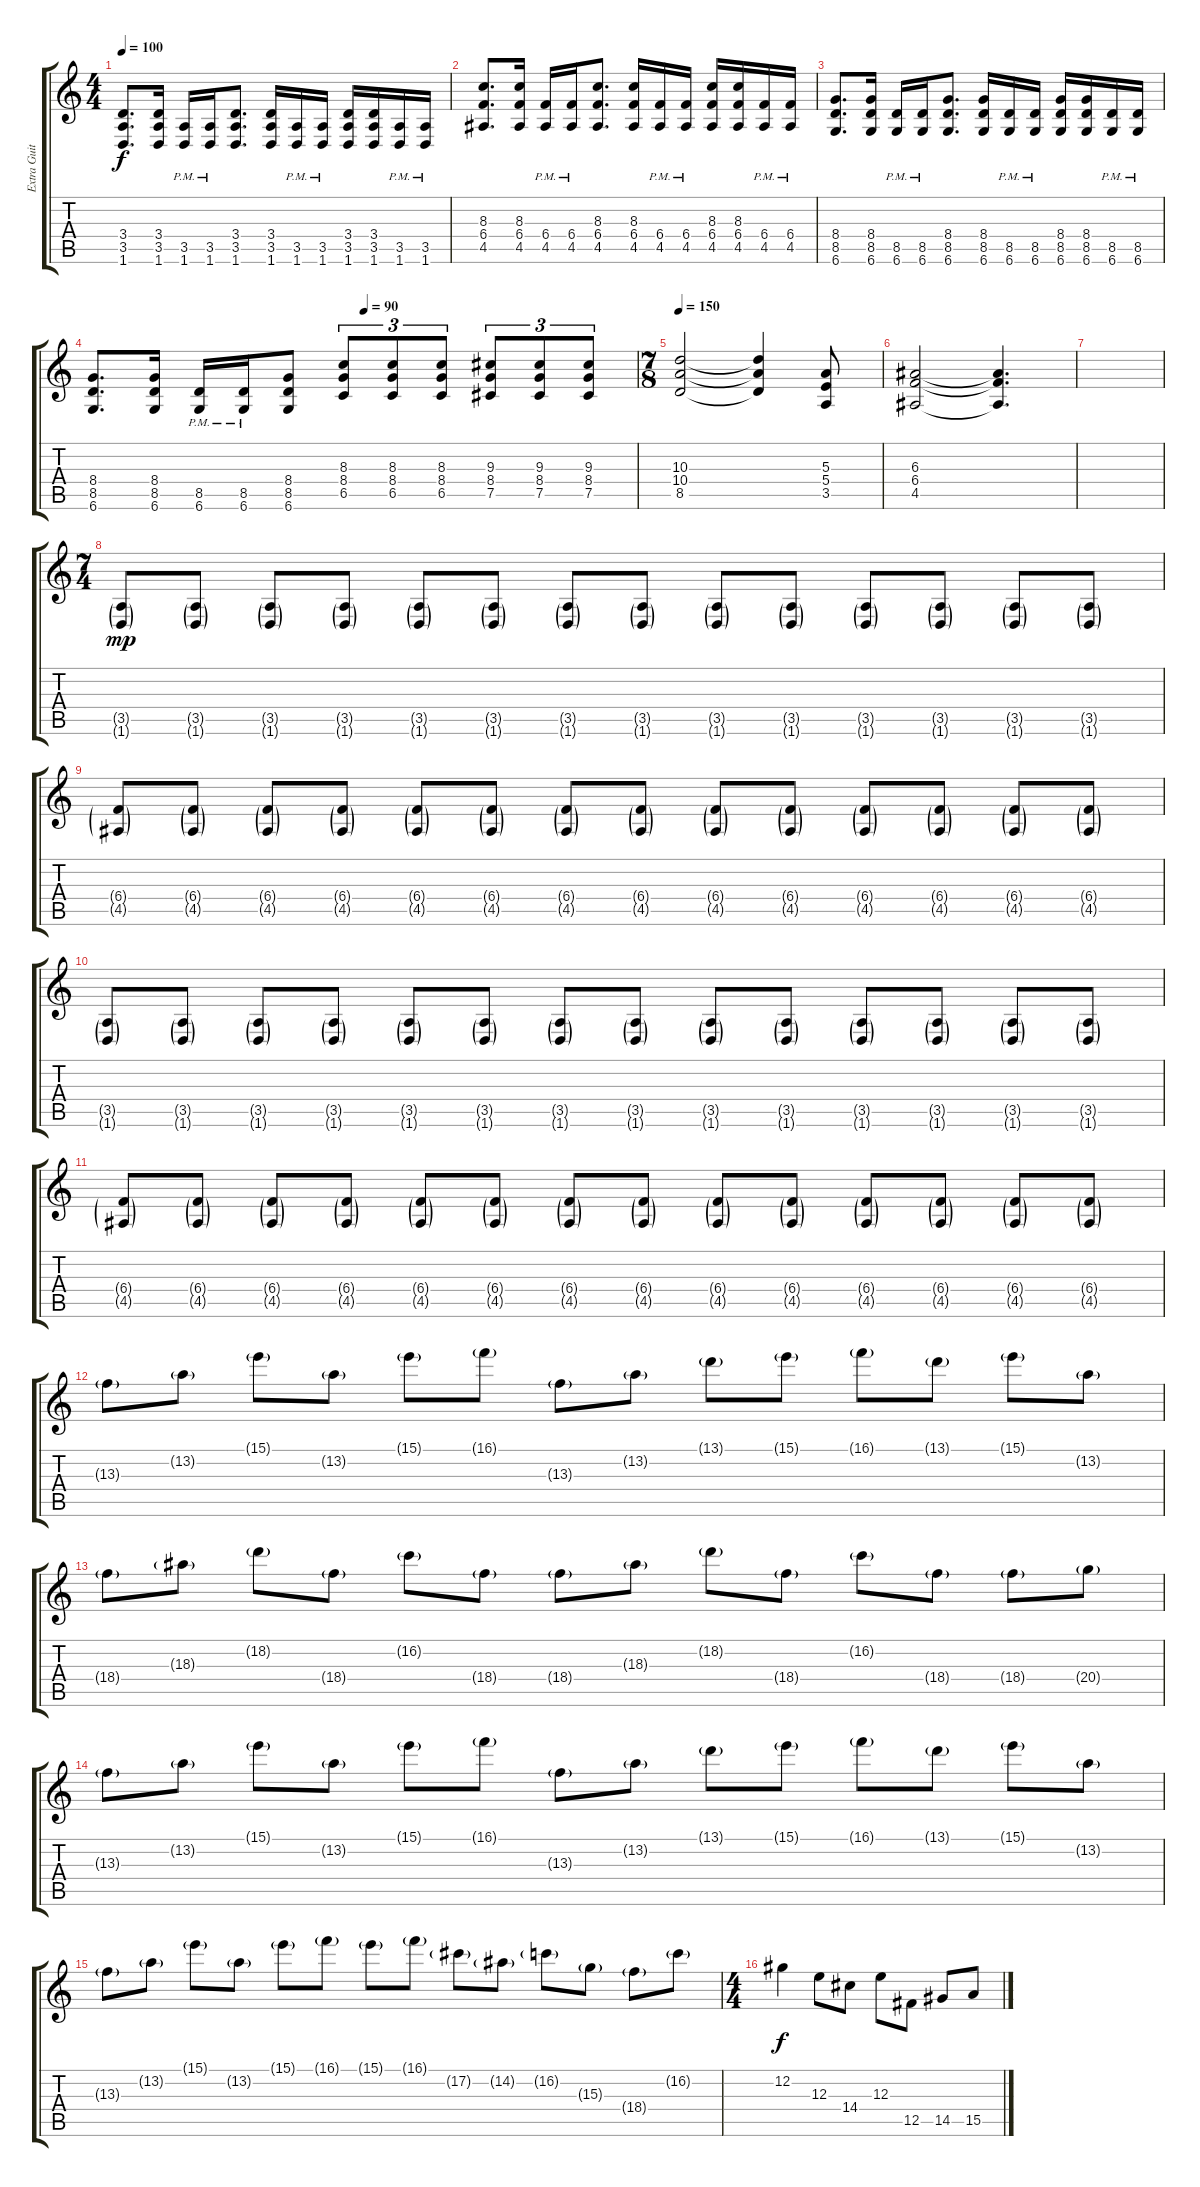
\track ("Extra Guitar" "Extra Guit") {instrument overdrivenguitar}
\staff {score tabs}
\tuning (Db4 Ab3 E3 B2 Gb2 Db2) {hide}
\ts (4 4)
\tempo 100
\clef g2
\ks c
(3.4 3.5 1.6).8{d dy f} (3.4 3.5 1.6).16 (3.5{pm} 1.6{pm}).16 (3.5{pm} 1.6{pm}).16 (3.4 3.5 1.6).8{d} (3.4 3.5 1.6).16 (3.5{pm} 1.6{pm}).16 (3.5{pm} 1.6{pm}).16 (3.4 3.5 1.6).16 (3.4 3.5 1.6).16 (3.5{pm} 1.6{pm}).16 (3.5{pm} 1.6{pm}).16 |
(8.3 6.4 4.5).8{d} (8.3 6.4 4.5).16 (6.4{pm} 4.5{pm}).16 (6.4{pm} 4.5{pm}).16 (8.3 6.4 4.5).8{d} (8.3 6.4 4.5).16 (6.4{pm} 4.5{pm}).16 (6.4{pm} 4.5{pm}).16 (8.3 6.4 4.5).16 (8.3 6.4 4.5).16 (6.4{pm} 4.5{pm}).16 (6.4{pm} 4.5{pm}).16 |
(8.4 8.5 6.6).8{d} (8.4 8.5 6.6).16 (8.5{pm} 6.6{pm}).16 (8.5{pm} 6.6{pm}).16 (8.4 8.5 6.6).8{d} (8.4 8.5 6.6).16 (8.5{pm} 6.6{pm}).16 (8.5{pm} 6.6{pm}).16 (8.4 8.5 6.6).16 (8.4 8.5 6.6).16 (8.5{pm} 6.6{pm}).16 (8.5{pm} 6.6{pm}).16 |
\tempo (90 0.5)
(8.4 8.5 6.6).8{d} (8.4 8.5 6.6).16 (8.5{pm} 6.6{pm}).16 (8.5{pm} 6.6{pm}).16 (8.4 8.5 6.6).8 (8.3 8.4 6.5).8{tu (3 2)} (8.3 8.4 6.5).8{tu (3 2)} (8.3 8.4 6.5).8{tu (3 2)} (9.3 8.4 7.5).8{tu (3 2)} (9.3 8.4 7.5).8{tu (3 2)} (9.3 8.4 7.5).8{tu (3 2)} |
\ts (7 8)
\tempo 150
(10.3 10.4 8.5).2 (10.3{t} 10.4{t} 8.5{t}).4 (5.3 5.4 3.5).8 |
(6.3 6.4 4.5).2 (6.3{t} 6.4{t} 4.5{t}).4{d} |
|
\ts (7 4)
(3.5{g} 1.6{g}).8{dy mp} (3.5{g} 1.6{g}).8 (3.5{g} 1.6{g}).8 (3.5{g} 1.6{g}).8 (3.5{g} 1.6{g}).8 (3.5{g} 1.6{g}).8 (3.5{g} 1.6{g}).8 (3.5{g} 1.6{g}).8 (3.5{g} 1.6{g}).8 (3.5{g} 1.6{g}).8 (3.5{g} 1.6{g}).8 (3.5{g} 1.6{g}).8 (3.5{g} 1.6{g}).8 (3.5{g} 1.6{g}).8 |
(6.4{g} 4.5{g}).8 (6.4{g} 4.5{g}).8 (6.4{g} 4.5{g}).8 (6.4{g} 4.5{g}).8 (6.4{g} 4.5{g}).8 (6.4{g} 4.5{g}).8 (6.4{g} 4.5{g}).8 (6.4{g} 4.5{g}).8 (6.4{g} 4.5{g}).8 (6.4{g} 4.5{g}).8 (6.4{g} 4.5{g}).8 (6.4{g} 4.5{g}).8 (6.4{g} 4.5{g}).8 (6.4{g} 4.5{g}).8 |
(3.5{g} 1.6{g}).8 (3.5{g} 1.6{g}).8 (3.5{g} 1.6{g}).8 (3.5{g} 1.6{g}).8 (3.5{g} 1.6{g}).8 (3.5{g} 1.6{g}).8 (3.5{g} 1.6{g}).8 (3.5{g} 1.6{g}).8 (3.5{g} 1.6{g}).8 (3.5{g} 1.6{g}).8 (3.5{g} 1.6{g}).8 (3.5{g} 1.6{g}).8 (3.5{g} 1.6{g}).8 (3.5{g} 1.6{g}).8 |
(6.4{g} 4.5{g}).8 (6.4{g} 4.5{g}).8 (6.4{g} 4.5{g}).8 (6.4{g} 4.5{g}).8 (6.4{g} 4.5{g}).8 (6.4{g} 4.5{g}).8 (6.4{g} 4.5{g}).8 (6.4{g} 4.5{g}).8 (6.4{g} 4.5{g}).8 (6.4{g} 4.5{g}).8 (6.4{g} 4.5{g}).8 (6.4{g} 4.5{g}).8 (6.4{g} 4.5{g}).8 (6.4{g} 4.5{g}).8 |
13.3{g}.8 13.2{g}.8 15.1{g}.8 13.2{g}.8 15.1{g}.8 16.1{g}.8 13.3{g}.8 13.2{g}.8 13.1{g}.8 15.1{g}.8 16.1{g}.8 13.1{g}.8 15.1{g}.8 13.2{g}.8 |
18.4{g}.8 18.3{g}.8 18.2{g}.8 18.4{g}.8 16.2{g}.8 18.4{g}.8 18.4{g}.8 18.3{g}.8 18.2{g}.8 18.4{g}.8 16.2{g}.8 18.4{g}.8 18.4{g}.8 20.4{g}.8 |
13.3{g}.8 13.2{g}.8 15.1{g}.8 13.2{g}.8 15.1{g}.8 16.1{g}.8 13.3{g}.8 13.2{g}.8 13.1{g}.8 15.1{g}.8 16.1{g}.8 13.1{g}.8 15.1{g}.8 13.2{g}.8 |
13.3{g}.8 13.2{g}.8 15.1{g}.8 13.2{g}.8 15.1{g}.8 16.1{g}.8 15.1{g}.8 16.1{g}.8 17.2{g}.8 14.2{g}.8 16.2{g}.8 15.3{g}.8 18.4{g}.8 16.2{g}.8 |
\ts (4 4)
12.2.4{dy f} 12.3.8 14.4.8 12.3.8 12.5.8 14.5.8 15.5.8
